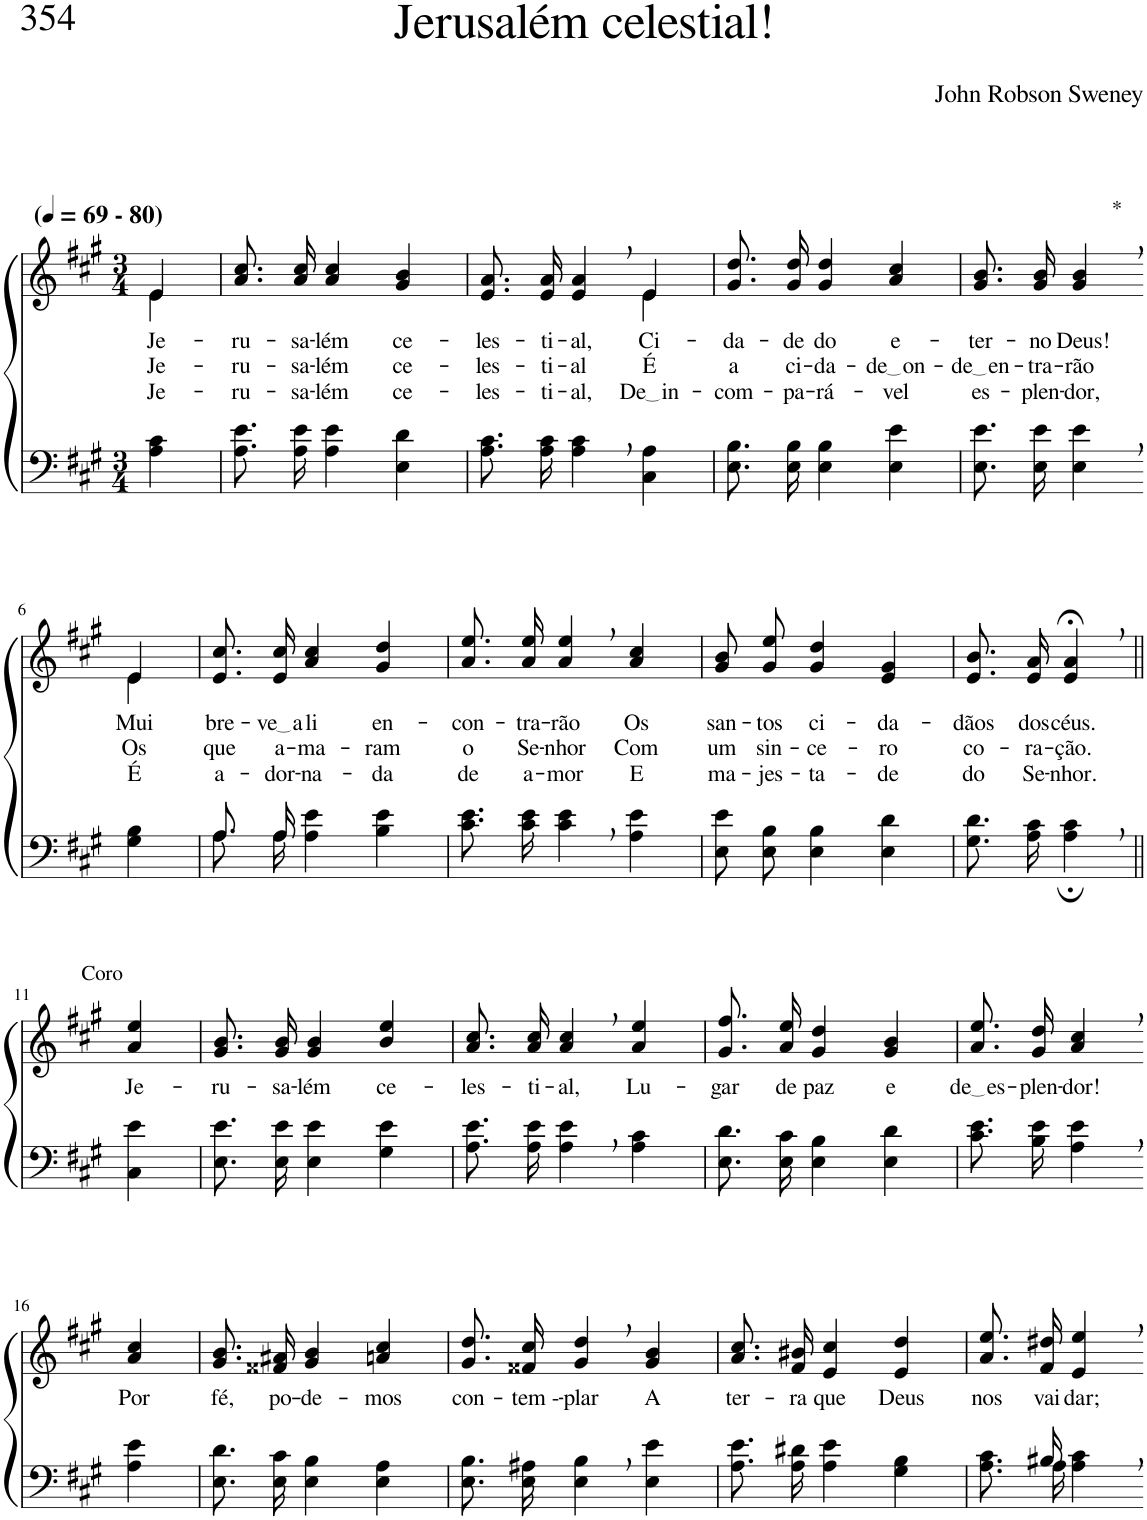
**kern	**kern	**text	**text	**text
*part2	*part1	*part1	*part1	*part1
*staff2	*staff1	*staff1	*staff1	*staff1
*I"Parte III e IV	*I"Parte I e II	*	*	*
*clefF4	*clefG2	*	*	*
*Trd1c2	*Trd1c2	*	*	*
*k[f#c#g#]	*k[f#c#g#]	*	*	*
*M3/4	*M3/4	*	*	*
*MM69	*MM69	*	*	*
=1	=1	=1	=1	=1
*	*^	*	*	*
!	!LO:TX:a:B:t=(	!	!	!	!
!	!LO:TX:a:B:t=- 80)	!	!	!	!
!	!	!	!LO:LY:b	!LO:LY:b	!LO:LY:b
4A\ 4c#\	4e/	4e\	Je-	Je-	Je-
=2	=2	=2	=2	=2	=2
!	!	!	!LO:LY:b	!LO:LY:b	!LO:LY:b
*	*v	*v	*	*	*
8.A\ 8.e\L	8.a\ 8.cc#\L	-ru-	-ru-	-ru-
!	!	!LO:LY:b	!LO:LY:b	!LO:LY:b
16A\ 16e\Jk	16a\ 16cc#\Jk	-sa-	-sa-	-sa-
!	!	!LO:LY:b	!LO:LY:b	!LO:LY:b
4A\ 4e\	4a/ 4cc#/	-lém	-lém	-lém
!	!	!LO:LY:b	!LO:LY:b	!LO:LY:b
4E\ 4d\	4g#/ 4b/	ce-	ce-	ce-
=3	=3	=3	=3	=3
!	!	!LO:LY:b	!LO:LY:b	!LO:LY:b
*	*^	*	*	*
8.A\ 8.c#\L	8.e/ 8.a/L	2ryy	-les-	-les-	-les-
!	!	!	!LO:LY:b	!LO:LY:b	!LO:LY:b
16A\ 16c#\Jk	16e/ 16a/Jk	.	-ti-	-ti-	-ti-
!	!	!	!LO:LY:b	!LO:LY:b	!LO:LY:b
4A\, 4c#\,	4e/, 4a/,	.	-al,	-al	-al,
!	!	!	!LO:LY:b	!LO:LY:b	!LO:LY:b
4C#\ 4A\	4e/	4e\	Ci-	É	De in
=4	=4	=4	=4	=4	=4
!	!	!	!LO:LY:b	!LO:LY:b	!LO:LY:b
*	*v	*v	*	*	*
8.E\ 8.B\L	8.g#\ 8.dd\L	-da-	a	-com-
!	!	!LO:LY:b	!LO:LY:b	!LO:LY:b
16E\ 16B\Jk	16g#\ 16dd\Jk	-de	ci-	-pa-
!	!	!LO:LY:b	!LO:LY:b	!LO:LY:b
4E\ 4B\	4g#/ 4dd/	do	-da-	-rá-
!	!	!LO:LY:b	!LO:LY:b	!LO:LY:b
4E\ 4e\	4a/ 4cc#/	e-	de on	-vel
=5	=5	=5	=5	=5
!	!	!LO:LY:b	!LO:LY:b	!LO:LY:b
8.E\ 8.e\L	8.g#/ 8.b/L	-ter-	de en	es-
!	!	!LO:LY:b	!LO:LY:b	!LO:LY:b
16E\ 16e\Jk	16g#/ 16b/Jk	-no	-tra-	-plen-
!	!LO:TX:a:t=*	!	!	!
!	!	!LO:LY:b	!LO:LY:b	!LO:LY:b
4E\, 4e\,	4g#/, 4b/,	Deus!	-rão	-dor,
!!LO:LB:g=z
=6-	=6-	=6-	=6-	=6-
*	*^	*	*	*
!	!	!	!LO:LY:b	!LO:LY:b	!LO:LY:b
4G#\ 4B\	4e/	4e\	-Mui	Os	É
=7	=7	=7	=7	=7	=7
*^	*	*	*	*	*
!	!	!	!	!LO:LY:b	!LO:LY:b	!LO:LY:b
*	*	*v	*v	*	*	*
8.A\L	8.A/L	8.e/ 8.cc#/L	bre-	que	a-
!	!	!	!LO:LY:b	!LO:LY:b	!LO:LY:b
16A\Jk	16A/Jk	16e/ 16cc#/Jk	ve a	a-	-dor-
!	!	!	!LO:LY:b	!LO:LY:b	!LO:LY:b
4A\ 4e\	2ryy	4a/ 4cc#/	li	-ma-	-na-
!	!	!	!LO:LY:b	!LO:LY:b	!LO:LY:b
4B\ 4e\	.	4g#/ 4dd/	en-	-ram	-da
*v	*v	*	*	*	*
=8	=8	=8	=8	=8
!	!	!LO:LY:b	!LO:LY:b	!LO:LY:b
8.c#\ 8.e\L	8.a\ 8.ee\L	-con-	o	de
!	!	!LO:LY:b	!LO:LY:b	!LO:LY:b
16c#\ 16e\Jk	16a\ 16ee\Jk	-tra-	Se-	a-
!	!	!LO:LY:b	!LO:LY:b	!LO:LY:b
4c#\, 4e\,	4a/, 4ee/,	-rão	-nhor	-mor
!	!	!LO:LY:b	!LO:LY:b	!LO:LY:b
4A\ 4e\	4a/ 4cc#/	Os	Com	E
=9	=9	=9	=9	=9
!	!	!LO:LY:b	!LO:LY:b	!LO:LY:b
8E\ 8e\L	8g#\ 8b\L	san-	um	ma-
!	!	!LO:LY:b	!LO:LY:b	!LO:LY:b
8E\ 8B\J	8g#\ 8ee\J	-tos	sin-	-jes-
!	!	!LO:LY:b	!LO:LY:b	!LO:LY:b
4E\ 4B\	4g#/ 4dd/	ci-	-ce-	-ta-
!	!	!LO:LY:b	!LO:LY:b	!LO:LY:b
4E\ 4d\	4e/ 4g#/	-da-	-ro	-de
=10	=10	=10	=10	=10
!	!	!LO:LY:b	!LO:LY:b	!LO:LY:b
8.G#\ 8.d\L	8.e/ 8.b/L	-dãos	co-	do
!	!	!LO:LY:b	!LO:LY:b	!LO:LY:b
16A\ 16c#\Jk	16e/ 16a/Jk	dos	-ra-	Se-
!	!	!LO:LY:b	!LO:LY:b	!LO:LY:b
4A\;, 4c#\;,	4e/;<, 4a/;<,	céus.	-ção.	-nhor.
!!LO:LB:g=z
=11||	=11||	=11||	=11||	=11||
!	!LO:TX:a:t=Coro	!	!	!
!	!	!LO:LY:b	!	!
4C#\ 4e\	4a/ 4ee/	Je-	.	.
=12	=12	=12	=12	=12
!	!	!LO:LY:b	!	!
8.E\ 8.e\L	8.g#/ 8.b/L	-ru-	.	.
!	!	!LO:LY:b	!	!
16E\ 16e\Jk	16g#/ 16b/Jk	-sa-	.	.
!	!	!LO:LY:b	!	!
4E\ 4e\	4g#/ 4b/	-lém	.	.
!	!	!LO:LY:b	!	!
4G#\ 4e\	4b/ 4ee/	ce-	.	.
=13	=13	=13	=13	=13
!	!	!LO:LY:b	!	!
8.A\ 8.e\L	8.a\ 8.cc#\L	-les-	.	.
!	!	!LO:LY:b	!	!
16A\ 16e\Jk	16a\ 16cc#\Jk	-ti-	.	.
!	!	!LO:LY:b	!	!
4A\, 4e\,	4a/, 4cc#/,	-al,	.	.
!	!	!LO:LY:b	!	!
4A\ 4c#\	4a/ 4ee/	Lu-	.	.
=14	=14	=14	=14	=14
!	!	!LO:LY:b	!	!
8.E\ 8.d\L	8.g#\ 8.ff#\L	-gar	.	.
!	!	!LO:LY:b	!	!
16E\ 16c#\Jk	16a\ 16ee\Jk	de	.	.
!	!	!LO:LY:b	!	!
4E\ 4B\	4g#/ 4dd/	paz	.	.
!	!	!LO:LY:b	!	!
4E\ 4d\	4g#/ 4b/	e	.	.
=15	=15	=15	=15	=15
!	!	!LO:LY:b	!	!
8.c#\ 8.e\L	8.a\ 8.ee\L	de es	.	.
!	!	!LO:LY:b	!	!
16B\ 16e\Jk	16g#\ 16dd\Jk	-plen-	.	.
!	!	!LO:LY:b	!	!
4A\, 4e\,	4a/, 4cc#/,	-dor!	.	.
!!LO:LB:g=z
=16-	=16-	=16-	=16-	=16-
!	!	!LO:LY:b	!	!
4A\ 4e\	4a/ 4cc#/	Por	.	.
=17	=17	=17	=17	=17
!	!	!LO:LY:b	!	!
8.E\ 8.d\L	8.g#/ 8.b/L	fé,	.	.
!	!	!LO:LY:b	!	!
16E\ 16c#\Jk	16f##X/ 16a#X/Jk	po-	.	.
!	!	!LO:LY:b	!	!
4E\ 4B\	4g#/ 4b/	-de-	.	.
!	!	!LO:LY:b	!	!
4E\ 4A\	4an/ 4cc#/	-mos	.	.
=18	=18	=18	=18	=18
!	!	!LO:LY:b	!	!
8.E\ 8.B\L	8.g#/ 8.dd/L	con-	.	.
!	!	!LO:LY:b	!	!
16E\ 16A#X\Jk	16f##X/ 16cc#/Jk	-tem --	.	.
!	!	!LO:LY:b	!	!
4E\, 4B\,	4g#/, 4dd/,	-plar	.	.
!	!	!LO:LY:b	!	!
4E\ 4e\	4g#/ 4b/	A	.	.
=19	=19	=19	=19	=19
!	!	!LO:LY:b	!	!
8.A\ 8.e\L	8.a/ 8.cc#/L	ter-	.	.
!	!	!LO:LY:b	!	!
16A\ 16d#X\Jk	16f#/ 16b#X/Jk	-ra	.	.
!	!	!LO:LY:b	!	!
4A\ 4e\	4e/ 4cc#/	que	.	.
!	!	!LO:LY:b	!	!
4G#\ 4B\	4e/ 4dd/	Deus	.	.
=20	=20	=20	=20	=20
*^	*	*	*	*
!	!	!	!LO:LY:b	!	!
8.ryy	8.A\ 8.c#\L	8.a\ 8.ee\L	nos	.	.
!	!	!	!LO:LY:b	!	!
16B#X/	16A\Jk	16f#\ 16dd#X\Jk	vai	.	.
!	!	!	!LO:LY:b	!	!
4ryy	4A\ 4c#\	4e/, 4ee/,	dar;	.	.
*v	*v	*	*	*	*
=-	=-	=-	=-	=-
*-	*-	*-	*-	*-
